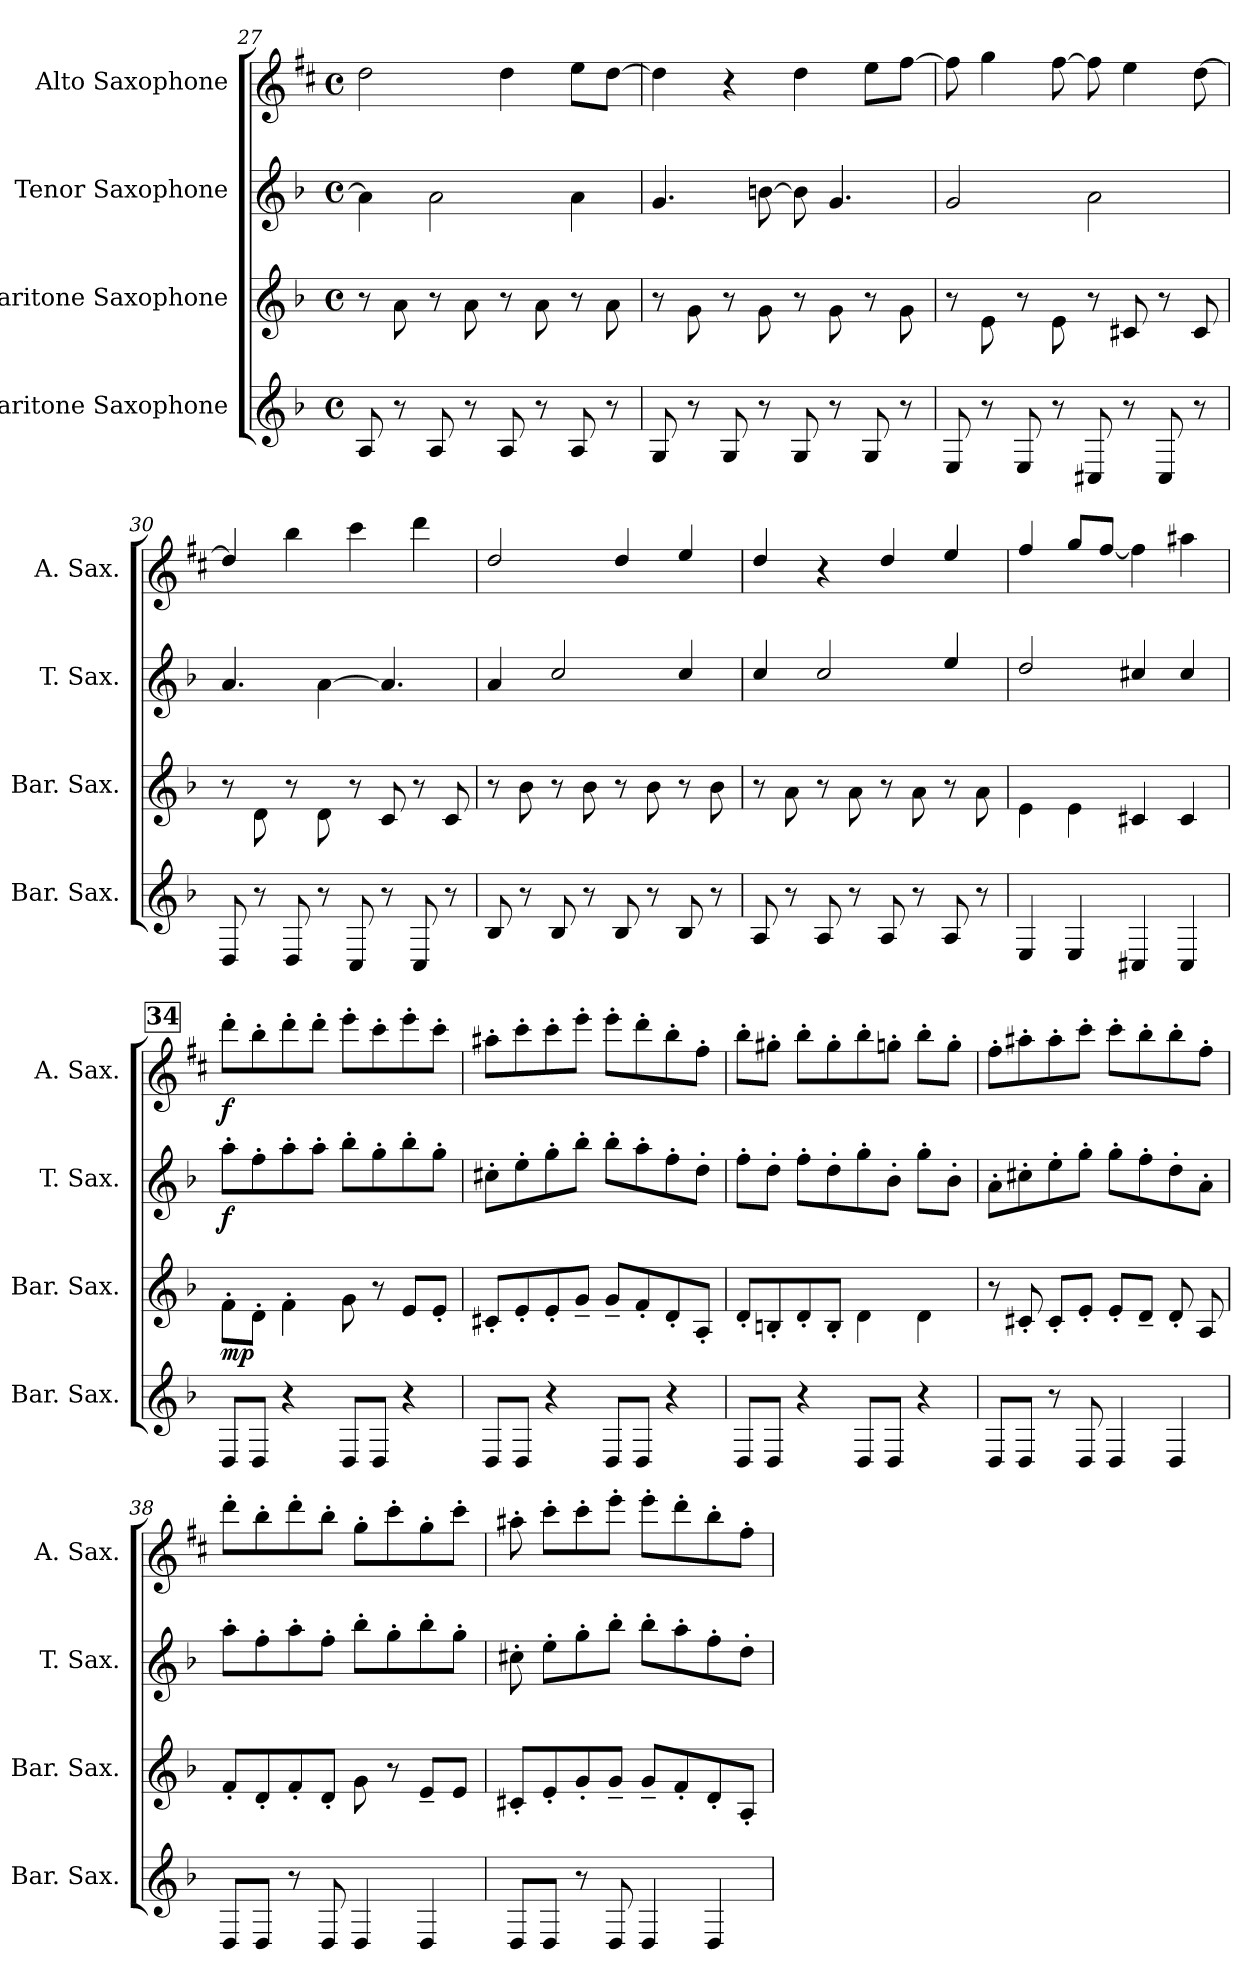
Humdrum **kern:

**kern	**kern	**dynam	**kern	**dynam	**kern	**dynam
*part4	*part3	*part3	*part2	*part2	*part1	*part1
*staff4	*staff3	*staff3	*staff2	*staff2	*staff1	*staff1
*I"Baritone Saxophone	*I"Baritone Saxophone	*	*I"Tenor Saxophone	*	*I"Alto Saxophone	*
*I'Bar. Sax.	*I'Bar. Sax.	*	*I'T. Sax.	*	*I'A. Sax.	*
*clefG2	*clefG2	*	*clefG2	*	*clefG2	*
*ITrd12c21	*ITrd12c21	*	*ITrd8c14	*	*ITrd5c9	*
*k[b-]	*k[b-]	*	*k[b-]	*	*k[b-]	*
*M4/4	*M4/4	*	*M4/4	*	*M4/4	*
*met(c)	*met(c)	*	*met(c)	*	*met(c)	*
=27	=27	=27	=27	=27	=27	=27
8AA/	8r	.	4A\]	.	2f\	.
8r	8A\	.	.	.	.	.
8AA/	8r	.	2A\	.	.	.
8r	8A\	.	.	.	.	.
8AA/	8r	.	.	.	4f\	.
8r	8A\	.	.	.	.	.
8AA/	8r	.	4A\	.	8g\L	.
8r	8A\	.	.	.	[8f\J	.
=28	=28	=28	=28	=28	=28	=28
8GG/	8r	.	4.G/	.	4f\]	.
8r	8G\	.	.	.	.	.
8GG/	8r	.	.	.	4r	.
8r	8G\	.	[8Bn\	.	.	.
8GG/	8r	.	8B\]	.	4f\	.
8r	8G\	.	4.G/	.	.	.
8GG/	8r	.	.	.	8g\L	.
8r	8G\	.	.	.	[8a\J	.
=29	=29	=29	=29	=29	=29	=29
8EE/	8r	.	2G/	.	8a\]	.
8r	8E\	.	.	.	4b-\	.
8EE/	8r	.	.	.	.	.
8r	8E\	.	.	.	[8a\	.
8CC#X/	8r	.	2A\	.	8a\]	.
8r	8C#X/	.	.	.	4g\	.
8CC#/	8r	.	.	.	.	.
8r	8C#/	.	.	.	[8f\	.
!!LO:LB:g=z
=30	=30	=30	=30	=30	=30	=30
8DD/	8r	.	4.A/	.	4f/]	.
8r	8D\	.	.	.	.	.
8DD/	8r	.	.	.	4dd\	.
8r	8D\	.	[4A\	.	.	.
8CC/	8r	.	.	.	4ee\	.
8r	8C/	.	4.A/]	.	.	.
8CC/	8r	.	.	.	4ff\	.
8r	8C/	.	.	.	.	.
=31	=31	=31	=31	=31	=31	=31
8BB-/	8r	.	4A/	.	2f/	.
8r	8B-\	.	.	.	.	.
8BB-/	8r	.	2c/	.	.	.
8r	8B-\	.	.	.	.	.
8BB-/	8r	.	.	.	4f/	.
8r	8B-\	.	.	.	.	.
8BB-/	8r	.	4c/	.	4g/	.
8r	8B-\	.	.	.	.	.
=32	=32	=32	=32	=32	=32	=32
8AA/	8r	.	4c/	.	4f/	.
8r	8A\	.	.	.	.	.
8AA/	8r	.	2c/	.	4r	.
8r	8A\	.	.	.	.	.
8AA/	8r	.	.	.	4f/	.
8r	8A\	.	.	.	.	.
8AA/	8r	.	4e/	.	4g/	.
8r	8A\	.	.	.	.	.
=33	=33	=33	=33	=33	=33	=33
4EE/	4E\	.	2d/	.	4a/	.
4EE/	4E\	.	.	.	8b-/L	.
.	.	.	.	.	[8a/J	.
4CC#X/	4C#X/	.	4c#X/	.	4a\]	.
4CC#/	4C#/	.	4c#/	.	4cc#X\	.
!!LO:PB:g=z
!!LO:REH:place=s1:a:B:fs=14:t=34
=34	=34	=34	=34	=34	=34	=34
!	!	!LO:DY:b	!	!LO:DY:b	!	!LO:DY:b
8DD/L	8F'\L	mp	8a'\L	f	8ff'\L	f
8DD/J	8D'\J	.	8f'\	.	8dd'\	.
4r	4F'\	.	8a'\	.	8ff'\	.
.	.	.	8a'\J	.	8ff'\J	.
8DD/L	8G\	.	8b-'\L	.	8gg'\L	.
8DD/J	8r	.	8g'\	.	8ee'\	.
4r	8E/L	.	8b-'\	.	8gg'\	.
.	8E'/J	.	8g'\J	.	8ee'\J	.
=35	=35	=35	=35	=35	=35	=35
8DD/L	8C#X'/L	.	8c#X'\L	.	8cc#X'\L	.
8DD/J	8E'/	.	8e'\	.	8ee'\	.
4r	8E'/	.	8g'\	.	8ee'\	.
.	8G~/J	.	8b-'\J	.	8gg'\J	.
8DD/L	8G~/L	.	8b-'\L	.	8gg'\L	.
8DD/J	8F'/	.	8a'\	.	8ff'\	.
4r	8D'/	.	8f'\	.	8dd'\	.
.	8AA'/J	.	8d'\J	.	8a'\J	.
=36	=36	=36	=36	=36	=36	=36
8DD/L	8D'/L	.	8f'\L	.	8dd'\L	.
8DD/J	8BBn'/	.	8d'\J	.	8bn'\J	.
4r	8D'/	.	8f'\L	.	8dd'\L	.
.	8BB'/J	.	8d'\	.	8b'\	.
8DD/L	4D\	.	8g'\	.	8dd'\	.
8DD/J	.	.	8B-'\J	.	8b-X'\J	.
4r	4D\	.	8g'\L	.	8dd'\L	.
.	.	.	8B-'\J	.	8b-'\J	.
!!LO:LB:g=z
=37	=37	=37	=37	=37	=37	=37
8DD/L	8r	.	8A'\L	.	8a'\L	.
8DD/J	8C#X'/	.	8c#X'\	.	8cc#X'\	.
8r	8C#'/L	.	8e'\	.	8cc#'\	.
8DD/	8E'/J	.	8g'\J	.	8ee'\J	.
4DD/	8E'/L	.	8g'\L	.	8ee'\L	.
.	8D~/J	.	8f'\	.	8dd'\	.
4DD/	8D'/	.	8d'\	.	8dd'\	.
.	8AA/	.	8A'\J	.	8a'\J	.
=38	=38	=38	=38	=38	=38	=38
8DD/L	8F'/L	.	8a'\L	.	8ff'\L	.
8DD/J	8D'/	.	8f'\	.	8dd'\	.
8r	8F'/	.	8a'\	.	8ff'\	.
8DD/	8D'/J	.	8f'\J	.	8dd'\J	.
4DD/	8G\	.	8b-'\L	.	8b-'\L	.
.	8r	.	8g'\	.	8ee'\	.
4DD/	8E~/L	.	8b-'\	.	8b-'\	.
.	8E/J	.	8g'\J	.	8ee'\J	.
=39	=39	=39	=39	=39	=39	=39
8DD/L	8C#X'/L	.	8c#X'\	.	8cc#X'\	.
8DD/J	8E'/	.	8e'\L	.	8ee'\L	.
8r	8G'/	.	8g'\	.	8ee'\	.
8DD/	8G~/J	.	8b-'\J	.	8gg'\J	.
4DD/	8G~/L	.	8b-'\L	.	8gg'\L	.
.	8F'/	.	8a'\	.	8ff'\	.
4DD/	8D'/	.	8f'\	.	8dd'\	.
.	8AA'/J	.	8d'\J	.	8a'\J	.
=	=	=	=	=	=	=
*-	*-	*-	*-	*-	*-	*-
